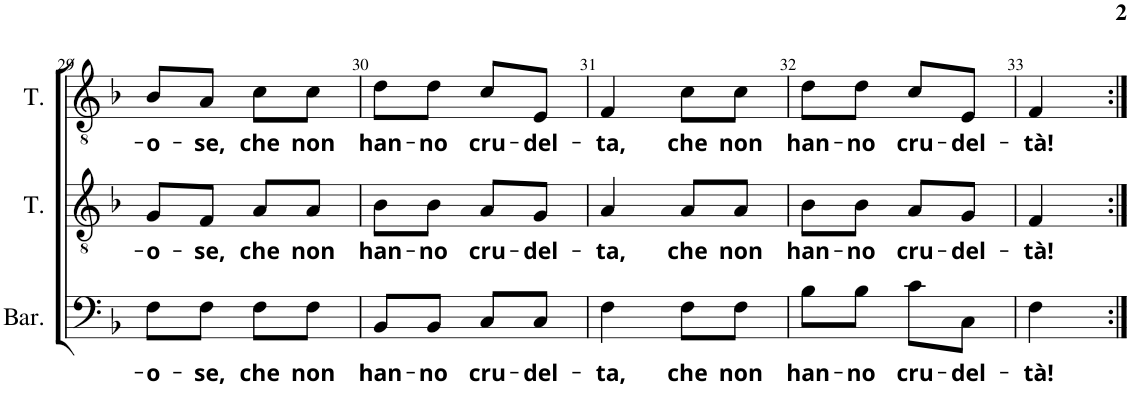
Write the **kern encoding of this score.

**kern	**text	**kern	**text	**kern	**text
*part3	*part3	*part2	*part2	*part1	*part1
*staff3	*staff3	*staff2	*staff2	*staff1	*staff1
*I"Baryton	*	*I"Ténor	*	*I"Ténor	*
*I'Bar.	*	*I'T.	*	*I'T.	*
!!LO:PB:g=z
*clefF4	*	*clefGv2	*	*clefGv2	*
*k[b-]	*	*k[b-]	*	*k[b-]	*
*M2/4	*	*M2/4	*	*M2/4	*
=29	=29	=29	=29	=29	=29
!	!LO:LY:b	!	!LO:LY:b	!	!LO:LY:b
8F\L	-o-	8G/L	-o-	8B-/L	-o-
!	!LO:LY:b	!	!LO:LY:b	!	!LO:LY:b
8F\J	-se,	8F/J	-se,	8A/J	-se,
!	!LO:LY:b	!	!LO:LY:b	!	!LO:LY:b
8F\L	che	8A/L	che	8c\L	che
!	!LO:LY:b	!	!LO:LY:b	!	!LO:LY:b
8F\J	non	8A/J	non	8c\J	non
=30	=30	=30	=30	=30	=30
!	!LO:LY:b	!	!LO:LY:b	!	!LO:LY:b
8BB-/L	han-	8B-\L	han-	8d\L	han-
!	!LO:LY:b	!	!LO:LY:b	!	!LO:LY:b
8BB-/J	-no	8B-\J	-no	8d\J	-no
!	!LO:LY:b	!	!LO:LY:b	!	!LO:LY:b
8C/L	cru-	8A/L	cru-	8c/L	cru-
!	!LO:LY:b	!	!LO:LY:b	!	!LO:LY:b
8C/J	-del-	8G/J	-del-	8E/J	-del-
=31	=31	=31	=31	=31	=31
!	!LO:LY:b	!	!LO:LY:b	!	!LO:LY:b
4F\	-ta,	4A/	-ta,	4F/	-ta,
!	!LO:LY:b	!	!LO:LY:b	!	!LO:LY:b
8F\L	che	8A/L	che	8c\L	che
!	!LO:LY:b	!	!LO:LY:b	!	!LO:LY:b
8F\J	non	8A/J	non	8c\J	non
=32	=32	=32	=32	=32	=32
!	!LO:LY:b	!	!LO:LY:b	!	!LO:LY:b
8B-\L	han-	8B-\L	han-	8d\L	han-
!	!LO:LY:b	!	!LO:LY:b	!	!LO:LY:b
8B-\J	-no	8B-\J	-no	8d\J	-no
!	!LO:LY:b	!	!LO:LY:b	!	!LO:LY:b
8c\L	cru-	8A/L	cru-	8c/L	cru-
!	!LO:LY:b	!	!LO:LY:b	!	!LO:LY:b
8C\J	-del-	8G/J	-del-	8E/J	-del-
=33	=33	=33	=33	=33	=33
!	!LO:LY:b	!	!LO:LY:b	!	!LO:LY:b
4F\	-tà!	4F/	-tà!	4F/	-tà!
=:|!	=:|!	=:|!	=:|!	=:|!	=:|!
*-	*-	*-	*-	*-	*-
